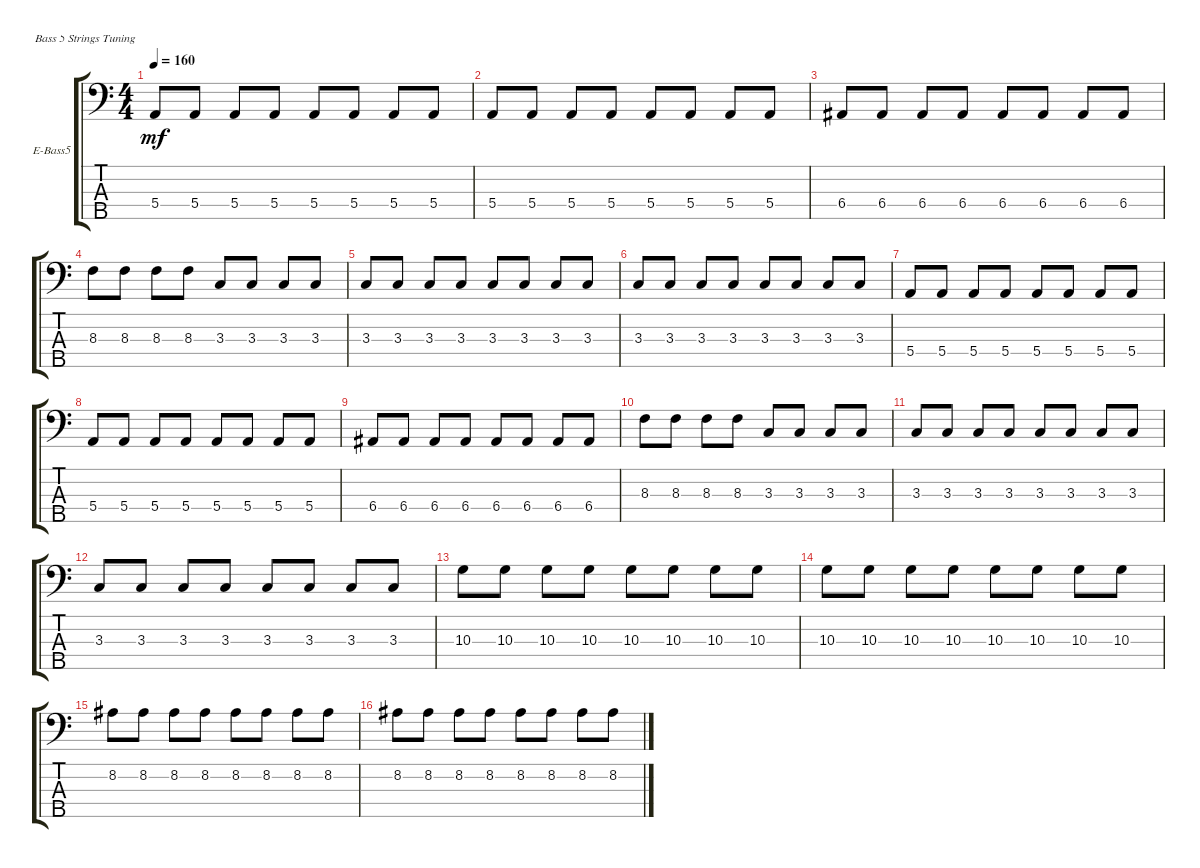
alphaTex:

\defaultSystemsLayout 4
\bracketExtendMode groupsimilarinstruments
\firstSystemTrackNameOrientation horizontal
\otherSystemsTrackNameOrientation horizontal
\track ("Electric Bass" "E-Bass5") {instrument electricbassfinger}
\staff {score tabs}
\tuning (G2 D2 A1 E1 B0)
\ts (4 4)
\tempo 160
\clef f4
\scale
0.322751
\ks c
5.4.8{dy mf} 5.4.8 5.4.8 5.4.8 5.4.8 5.4.8 5.4.8 5.4.8 |
\scale
0.322751 5.4.8 5.4.8 5.4.8 5.4.8 5.4.8 5.4.8 5.4.8 5.4.8 |
\scale
0.333333 6.4.8 6.4.8 6.4.8 6.4.8 6.4.8 6.4.8 6.4.8 6.4.8 |
\scale
0.333333 8.3.8 8.3.8 8.3.8 8.3.8 3.3.8 3.3.8 3.3.8 3.3.8 |
\scale
0.333333 3.3.8 3.3.8 3.3.8 3.3.8 3.3.8 3.3.8 3.3.8 3.3.8 |
\scale
0.333333 3.3.8 3.3.8 3.3.8 3.3.8 3.3.8 3.3.8 3.3.8 3.3.8 |
\scale
0.333333 5.4.8 5.4.8 5.4.8 5.4.8 5.4.8 5.4.8 5.4.8 5.4.8 |
\scale
0.333333 5.4.8 5.4.8 5.4.8 5.4.8 5.4.8 5.4.8 5.4.8 5.4.8 |
\scale
0.333333 6.4.8 6.4.8 6.4.8 6.4.8 6.4.8 6.4.8 6.4.8 6.4.8 |
\scale
0.333333 8.3.8 8.3.8 8.3.8 8.3.8 3.3.8 3.3.8 3.3.8 3.3.8 |
\scale
0.333333 3.3.8 3.3.8 3.3.8 3.3.8 3.3.8 3.3.8 3.3.8 3.3.8 |
\scale
0.333333 3.3.8 3.3.8 3.3.8 3.3.8 3.3.8 3.3.8 3.3.8 3.3.8 |
\scale
0.333333 10.3.8 10.3.8 10.3.8 10.3.8 10.3.8 10.3.8 10.3.8 10.3.8 |
\scale
0.333333 10.3.8 10.3.8 10.3.8 10.3.8 10.3.8 10.3.8 10.3.8 10.3.8 |
\scale
0.333333 8.2.8 8.2.8 8.2.8 8.2.8 8.2.8 8.2.8 8.2.8 8.2.8 |
\scale
0.333333 8.2.8 8.2.8 8.2.8 8.2.8 8.2.8 8.2.8 8.2.8 8.2.8
